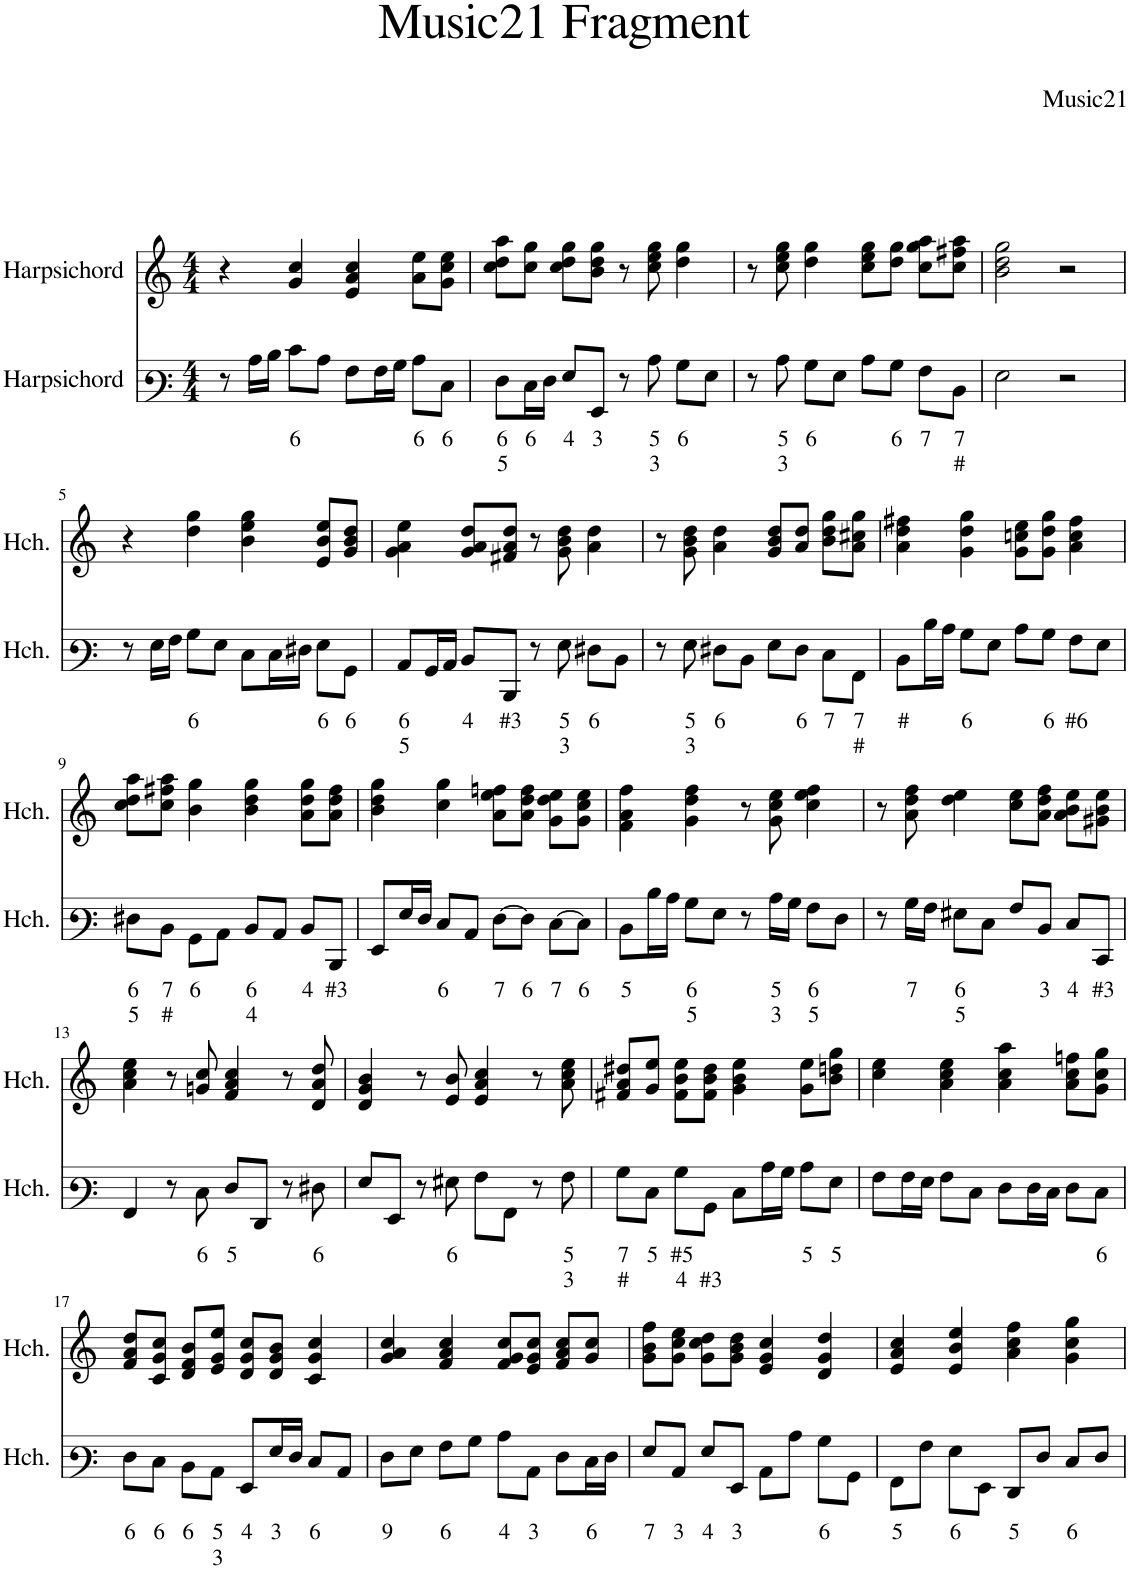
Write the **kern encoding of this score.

**kern	**text	**text	**kern
*part2	*part2	*part2	*part1
*staff2	*staff2	*staff2	*staff1
*I"Harpsichord	*	*	*I"Harpsichord
*I'Hch.	*	*	*I'Hch.
*clefF3	*	*	*clefG2
*k[]	*	*	*k[]
*M4/4	*	*	*M4/4
=1	=1	=1	=1
8r	.	.	4r
16c\LL	.	.	.
16d\JJ	.	.	.
!	!LO:LY:b	!	!
8e\L	6	.	4g/ 4cc/
8c\J	.	.	.
8A\L	.	.	4e/ 4a/ 4cc/
16A\L	.	.	.
16B\JJ	.	.	.
!	!LO:LY:b	!	!
8c\L	6	.	8a\ 8ee\L
!	!LO:LY:b	!	!
8E\J	6	.	8g\ 8cc\ 8ee\J
=2	=2	=2	=2
!	!LO:LY:b	!LO:LY:b	!
8F\L	6	5	8cc\ 8dd\ 8aa\L
!	!LO:LY:b	!	!
16E\L	6	.	8cc\ 8gg\J
16F\JJ	.	.	.
!	!LO:LY:b	!	!
8G/L	4	.	8cc\ 8dd\ 8gg\L
!	!LO:LY:b	!	!
8GG/J	3	.	8b\ 8dd\ 8gg\J
8r	.	.	8r
!	!LO:LY:b	!LO:LY:b	!
8c\	5	3	8cc\ 8ee\ 8gg\
!	!LO:LY:b	!	!
8B\L	6	.	4dd\ 4gg\
8G\J	.	.	.
=3	=3	=3	=3
8r	.	.	8r
!	!LO:LY:b	!LO:LY:b	!
8c\	5	3	8cc\ 8ee\ 8gg\
!	!LO:LY:b	!	!
8B\L	6	.	4dd\ 4gg\
8G\J	.	.	.
8c\L	.	.	8cc\ 8ee\ 8gg\L
!	!LO:LY:b	!	!
8B\J	6	.	8dd\ 8gg\J
!	!LO:LY:b	!	!
8A\L	7	.	8cc\ 8gg\ 8aa\L
!	!LO:LY:b	!LO:LY:b	!
8D\J	7	#	8cc\ 8ff#X\ 8aa\J
=4	=4	=4	=4
2G\	.	.	2b\ 2dd\ 2gg\
2r	.	.	2r
!!LO:LB:g=z
=5	=5	=5	=5
8r	.	.	4r
16G\LL	.	.	.
16A\JJ	.	.	.
!	!LO:LY:b	!	!
8B\L	6	.	4dd\ 4gg\
8G\J	.	.	.
8E\L	.	.	4b\ 4ee\ 4gg\
16E\L	.	.	.
16F#X\JJ	.	.	.
!	!LO:LY:b	!	!
8G\L	6	.	8e/ 8b/ 8ee/L
!	!LO:LY:b	!	!
8BB\J	6	.	8g/ 8b/ 8dd/J
=6	=6	=6	=6
!	!LO:LY:b	!LO:LY:b	!
8C/L	6	5	4g\ 4a\ 4ee\
16BB/L	.	.	.
16C/JJ	.	.	.
!	!LO:LY:b	!	!
8D/L	4	.	8g/ 8a/ 8dd/L
!	!LO:LY:b	!	!
8DD/J	#3	.	8f#X/ 8a/ 8dd/J
8r	.	.	8r
!	!LO:LY:b	!LO:LY:b	!
8G\	5	3	8g\ 8b\ 8dd\
!	!LO:LY:b	!	!
8F#X\L	6	.	4a\ 4dd\
8D\J	.	.	.
=7	=7	=7	=7
8r	.	.	8r
!	!LO:LY:b	!LO:LY:b	!
8G\	5	3	8g\ 8b\ 8dd\
!	!LO:LY:b	!	!
8F#X\L	6	.	4a\ 4dd\
8D\J	.	.	.
8G\L	.	.	8g/ 8b/ 8dd/L
!	!LO:LY:b	!	!
8F#\J	6	.	8a/ 8dd/J
!	!LO:LY:b	!	!
8E\L	7	.	8b\ 8dd\ 8gg\L
!	!LO:LY:b	!LO:LY:b	!
8AA\J	7	#	8a\ 8cc#X\ 8gg\J
=8	=8	=8	=8
!	!LO:LY:b	!	!
8D\L	#	.	4a\ 4dd\ 4ff#X\
16d\L	.	.	.
16c\JJ	.	.	.
!	!LO:LY:b	!	!
8B\L	6	.	4g\ 4dd\ 4gg\
8G\J	.	.	.
8c\L	.	.	8g\ 8ccn\ 8ee\L
!	!LO:LY:b	!	!
8B\J	6	.	8g\ 8dd\ 8gg\J
!	!LO:LY:b	!	!
8A\L	#6	.	4a\ 4cc\ 4ff#\
8G\J	.	.	.
!!LO:LB:g=z
=9	=9	=9	=9
!	!LO:LY:b	!LO:LY:b	!
8F#X\L	6	5	8cc\ 8dd\ 8aa\L
!	!LO:LY:b	!LO:LY:b	!
8D\J	7	#	8cc\ 8ff#X\ 8aa\J
!	!LO:LY:b	!	!
8BB\L	6	.	4b\ 4gg\
8C\J	.	.	.
!	!LO:LY:b	!LO:LY:b	!
8D/L	6	4	4b\ 4dd\ 4gg\
8C/J	.	.	.
!	!LO:LY:b	!	!
8D/L	4	.	8a\ 8dd\ 8gg\L
!	!LO:LY:b	!	!
8DD/J	#3	.	8a\ 8dd\ 8ff#\J
=10	=10	=10	=10
8GG/L	.	.	4b\ 4dd\ 4gg\
16G/L	.	.	.
16F/JJ	.	.	.
!	!LO:LY:b	!	!
8E/L	6	.	4cc\ 4gg\
8C/J	.	.	.
!	!LO:LY:b	!	!
[8F\L	7	.	8a\ 8ee\ 8ffn\L
!	!LO:LY:b	!	!
8F\J]	6	.	8a\ 8dd\ 8ff\J
!	!LO:LY:b	!	!
[8E\L	7	.	8g\ 8dd\ 8ee\L
!	!LO:LY:b	!	!
8E\J]	6	.	8g\ 8cc\ 8ee\J
=11	=11	=11	=11
!	!LO:LY:b	!	!
8D\L	5	.	4f\ 4a\ 4ff\
16d\L	.	.	.
16c\JJ	.	.	.
!	!LO:LY:b	!LO:LY:b	!
8B\L	6	5	4g\ 4dd\ 4ff\
8G\J	.	.	.
8r	.	.	8r
!	!LO:LY:b	!LO:LY:b	!
16c\LL	5	3	8g\ 8cc\ 8ee\
16B\JJ	.	.	.
!	!LO:LY:b	!LO:LY:b	!
8A\L	6	5	4cc\ 4ee\ 4ff\
8F\J	.	.	.
=12	=12	=12	=12
8r	.	.	8r
!	!LO:LY:b	!	!
16B\LL	7	.	8a\ 8dd\ 8ff\
16A\JJ	.	.	.
!	!LO:LY:b	!LO:LY:b	!
8G#X\L	6	5	4dd\ 4ee\
8E\J	.	.	.
8A/L	.	.	8cc\ 8ee\L
!	!LO:LY:b	!	!
8D/J	3	.	8a\ 8dd\ 8ff\J
!	!LO:LY:b	!	!
8E/L	4	.	8a\ 8b\ 8ee\L
!	!LO:LY:b	!	!
8EE/J	#3	.	8g#X\ 8b\ 8ee\J
!!LO:LB:g=z
=13	=13	=13	=13
4AA/	.	.	4a\ 4cc\ 4ee\
8r	.	.	8r
!	!LO:LY:b	!	!
8E\	6	.	8gn/ 8cc/
!	!LO:LY:b	!	!
8F/L	5	.	4f/ 4a/ 4cc/
8FF/J	.	.	.
8r	.	.	8r
!	!LO:LY:b	!	!
8F#X\	6	.	8d/ 8a/ 8dd/
=14	=14	=14	=14
8G/L	.	.	4d/ 4g/ 4b/
8GG/J	.	.	.
8r	.	.	8r
!	!LO:LY:b	!	!
8G#X\	6	.	8e/ 8b/
8A\L	.	.	4e/ 4a/ 4cc/
8AA\J	.	.	.
8r	.	.	8r
!	!LO:LY:b	!LO:LY:b	!
8A\	5	3	8a\ 8cc\ 8ee\
=15	=15	=15	=15
!	!LO:LY:b	!LO:LY:b	!
8B\L	7	#	8f#X/ 8a/ 8dd#X/L
!	!LO:LY:b	!	!
8E\J	5	.	8g/ 8ee/J
!	!LO:LY:b	!LO:LY:b	!
8B\L	#5	4	8f#\ 8b\ 8ee\L
!	!	!LO:LY:b	!
8BB\J	.	#3	8f#\ 8b\ 8dd#\J
8E\L	.	.	4g\ 4b\ 4ee\
16c\L	.	.	.
16B\JJ	.	.	.
!	!LO:LY:b	!	!
8c\L	5	.	8g\ 8ee\L
!	!LO:LY:b	!	!
8G\J	5	.	8b\ 8ddn\ 8gg\J
=16	=16	=16	=16
8A\L	.	.	4cc\ 4ee\
16A\L	.	.	.
16G\JJ	.	.	.
8A\L	.	.	4a\ 4cc\ 4ee\
8E\J	.	.	.
8F\L	.	.	4a\ 4cc\ 4aa\
16F\L	.	.	.
16E\JJ	.	.	.
8F\L	.	.	8a\ 8cc\ 8ffn\L
!	!LO:LY:b	!	!
8E\J	6	.	8g\ 8cc\ 8gg\J
!!LO:LB:g=z
=17	=17	=17	=17
!	!LO:LY:b	!	!
8F\L	6	.	8f/ 8a/ 8dd/L
!	!LO:LY:b	!	!
8E\J	6	.	8c/ 8g/ 8cc/J
!	!LO:LY:b	!	!
8D\L	6	.	8d/ 8f/ 8b/L
!	!LO:LY:b	!LO:LY:b	!
8C\J	5	3	8e/ 8g/ 8ee/J
!	!LO:LY:b	!	!
8GG/L	4	.	8d/ 8g/ 8cc/L
!	!LO:LY:b	!	!
16G/L	3	.	8d/ 8g/ 8b/J
16F/JJ	.	.	.
!	!LO:LY:b	!	!
8E/L	6	.	4c/ 4g/ 4cc/
8C/J	.	.	.
=18	=18	=18	=18
!	!LO:LY:b	!	!
8F\L	9	.	4g/ 4a/ 4cc/
8G\J	.	.	.
!	!LO:LY:b	!	!
8A\L	6	.	4f/ 4a/ 4cc/
8B\J	.	.	.
!	!LO:LY:b	!	!
8c\L	4	.	8f/ 8g/ 8cc/L
!	!LO:LY:b	!	!
8C\J	3	.	8e/ 8g/ 8cc/J
8F\L	.	.	8f/ 8a/ 8cc/L
!	!LO:LY:b	!	!
16E\L	6	.	8g/ 8cc/J
16F\JJ	.	.	.
=19	=19	=19	=19
!	!LO:LY:b	!	!
8G/L	7	.	8g\ 8b\ 8ff\L
!	!LO:LY:b	!	!
8C/J	3	.	8g\ 8cc\ 8ee\J
!	!LO:LY:b	!	!
8G/L	4	.	8g\ 8cc\ 8dd\L
!	!LO:LY:b	!	!
8GG/J	3	.	8g\ 8b\ 8dd\J
8C\L	.	.	4e/ 4g/ 4cc/
8c\J	.	.	.
!	!LO:LY:b	!	!
8B\L	6	.	4d/ 4g/ 4dd/
8BB\J	.	.	.
=20	=20	=20	=20
!	!LO:LY:b	!	!
8AA\L	5	.	4e/ 4a/ 4cc/
8A\J	.	.	.
!	!LO:LY:b	!	!
8G\L	6	.	4e/ 4b/ 4ee/
8GG\J	.	.	.
!	!LO:LY:b	!	!
8FF/L	5	.	4a\ 4cc\ 4ff\
8F/J	.	.	.
!	!LO:LY:b	!	!
8E/L	6	.	4g\ 4cc\ 4gg\
8F/J	.	.	.
=	=	=	=
*-	*-	*-	*-
